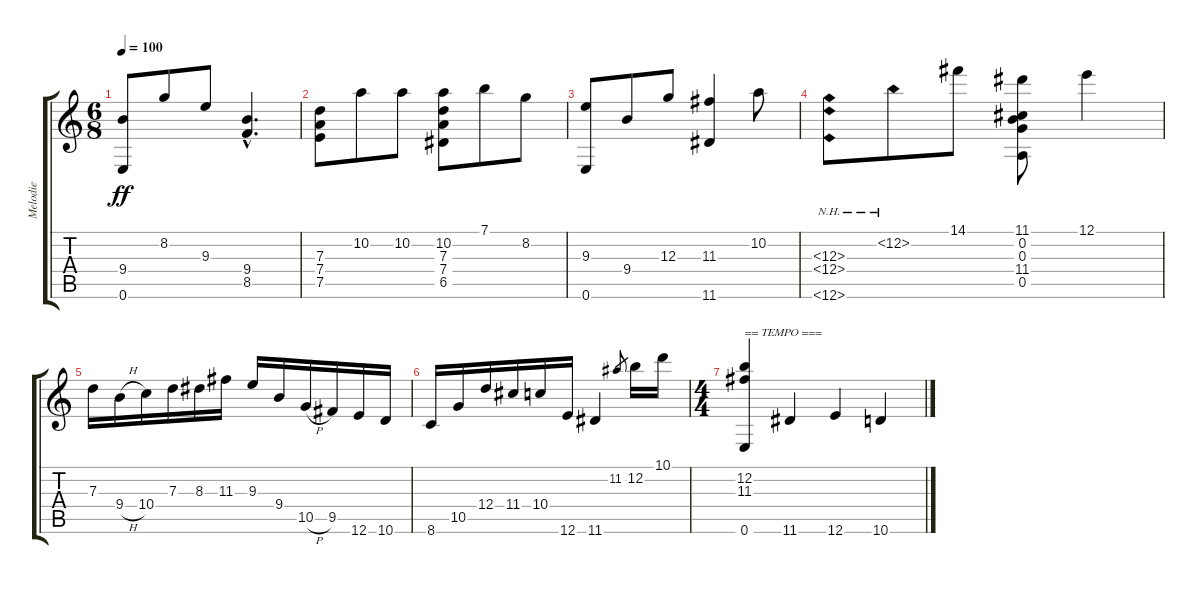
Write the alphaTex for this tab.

\track ("Melodie" "Melodie") {instrument electricguitarjazz}
\staff {score tabs}
\tuning (E4 B3 G3 D3 A2 E2) {hide}
\ts (6 8)
\tempo 100
\clef g2
\ks c
(9.4 0.6).8{dy ff} 8.2.8 9.3.8 (9.4{hac} 8.5{hac}).4{d} |
(7.3 7.4 7.5).8 10.2.8 10.2.8 (10.2 7.3 7.4 6.5).8 7.1.8 8.2.8 |
(9.3 0.6).8 9.4.8 12.3.8 (11.3 11.6).4 10.2.8 |
(12.3{nh} 12.4{nh} 12.6{nh}).8 12.2{nh}.8 14.1.8 (11.1 0.2 0.3 11.4 0.5).8 12.1.4 |
7.3.16 9.4{h}.16 10.4.16 7.3.16 8.3.16 11.3.16 9.3.16 9.4.16 10.5{h}.16 9.5.16 12.6.16 10.6.16 |
8.6.16 10.5.16 12.4.16 11.4.16 10.4.16 12.6.16 11.6.4 11.2.8{gr} 12.2.16 10.1.16 |
\ts (4 4)
(12.2 11.3 0.6).4{txt "== TEMPO ==="} 11.6.4 12.6.4 10.6.4
